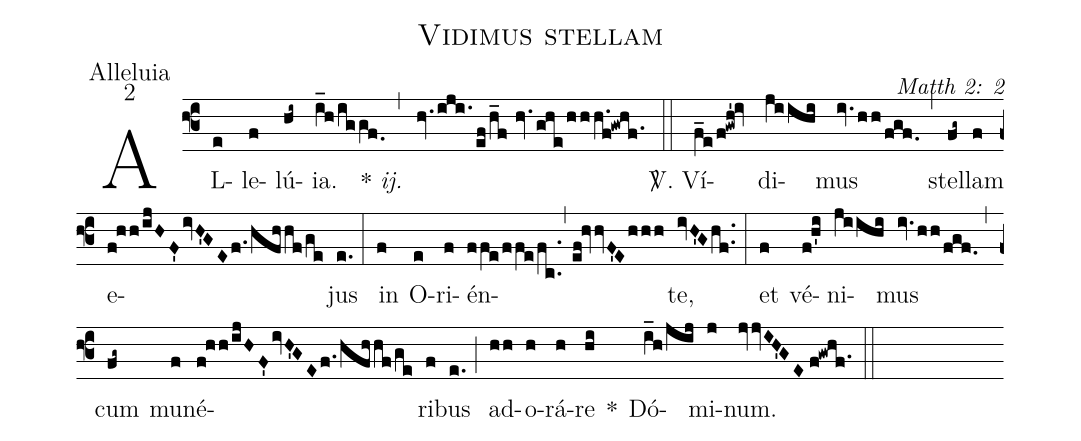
name: Vidimus stellam;
office-part: Alleluia;
mode: 2;
commentary: Matth 2: 2;
%%
(f3) AL(e)le(f)lú(hi~)ia.(i_h/iggf.0) {*} <i>ij.</i>(,) (hv.iji./ef/h_f//hv.ghe/hhh.f!gwhf.1) (::)
<sp>V/</sp>. Ví(f_e/f!gwh'!iv)di(jiihi)mus(iv.hh/fgf.) (,) stel(fg~)lam(f) e(f!hh/ijHF'ivH'GEf./hfhhf/ge)jus(e.) (:)
in(f) O(e)ri(f)én(ffe/ffe/fc..,ef!hvvF'Ehhh)te,(ivH'Ghf..) (:)
et(f) vé(f!h'i)ni(jiihi)mus(iv.hh/fgf.) (,) cum(fg~) mu(f)né(f!hh/ijHF'ivH'GEf./hfhhf/ge)ri(f)bus(e.) (;) ad(hh)o(h)rá(h)re(hi) *() Dó(i_h/jij)mi(j)num.(jvvIH'GE//f!gwhf.1) (::)
